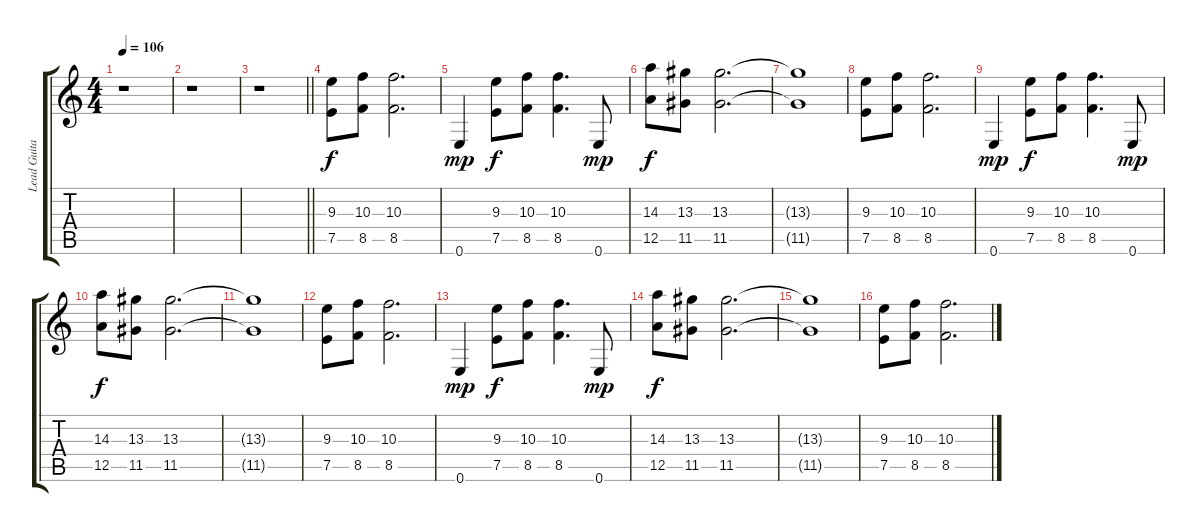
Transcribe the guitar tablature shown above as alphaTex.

\track ("Lead Guitar" "Lead Guita") {instrument distortionguitar}
\staff {score tabs}
\tuning (E4 B3 G3 D3 A2 E2) {hide}
\ts (4 4)
\tempo 106
\clef g2
\ks c
r.1{dy mp} |
r.1 |
\barLineRight lightlight
r.1 |
(9.3 7.5).8{dy f volume 10 instrument distortionguitar} (10.3 8.5).8 (10.3 8.5).2{d} |
0.6.4{dy mp} (9.3 7.5).8{dy f} (10.3 8.5).8 (10.3 8.5).4{d} 0.6.8{dy mp} |
(14.3 12.5).8{dy f} (13.3 11.5).8 (13.3 11.5).2{d} |
(13.3{t} 11.5{t}).1 |
(9.3 7.5).8 (10.3 8.5).8 (10.3 8.5).2{d} |
0.6.4{dy mp} (9.3 7.5).8{dy f} (10.3 8.5).8 (10.3 8.5).4{d} 0.6.8{dy mp} |
(14.3 12.5).8{dy f} (13.3 11.5).8 (13.3 11.5).2{d} |
(13.3{t} 11.5{t}).1 |
(9.3 7.5).8 (10.3 8.5).8 (10.3 8.5).2{d} |
0.6.4{dy mp} (9.3 7.5).8{dy f} (10.3 8.5).8 (10.3 8.5).4{d} 0.6.8{dy mp} |
(14.3 12.5).8{dy f} (13.3 11.5).8 (13.3 11.5).2{d} |
(13.3{t} 11.5{t}).1 |
(9.3 7.5).8 (10.3 8.5).8 (10.3 8.5).2{d}
